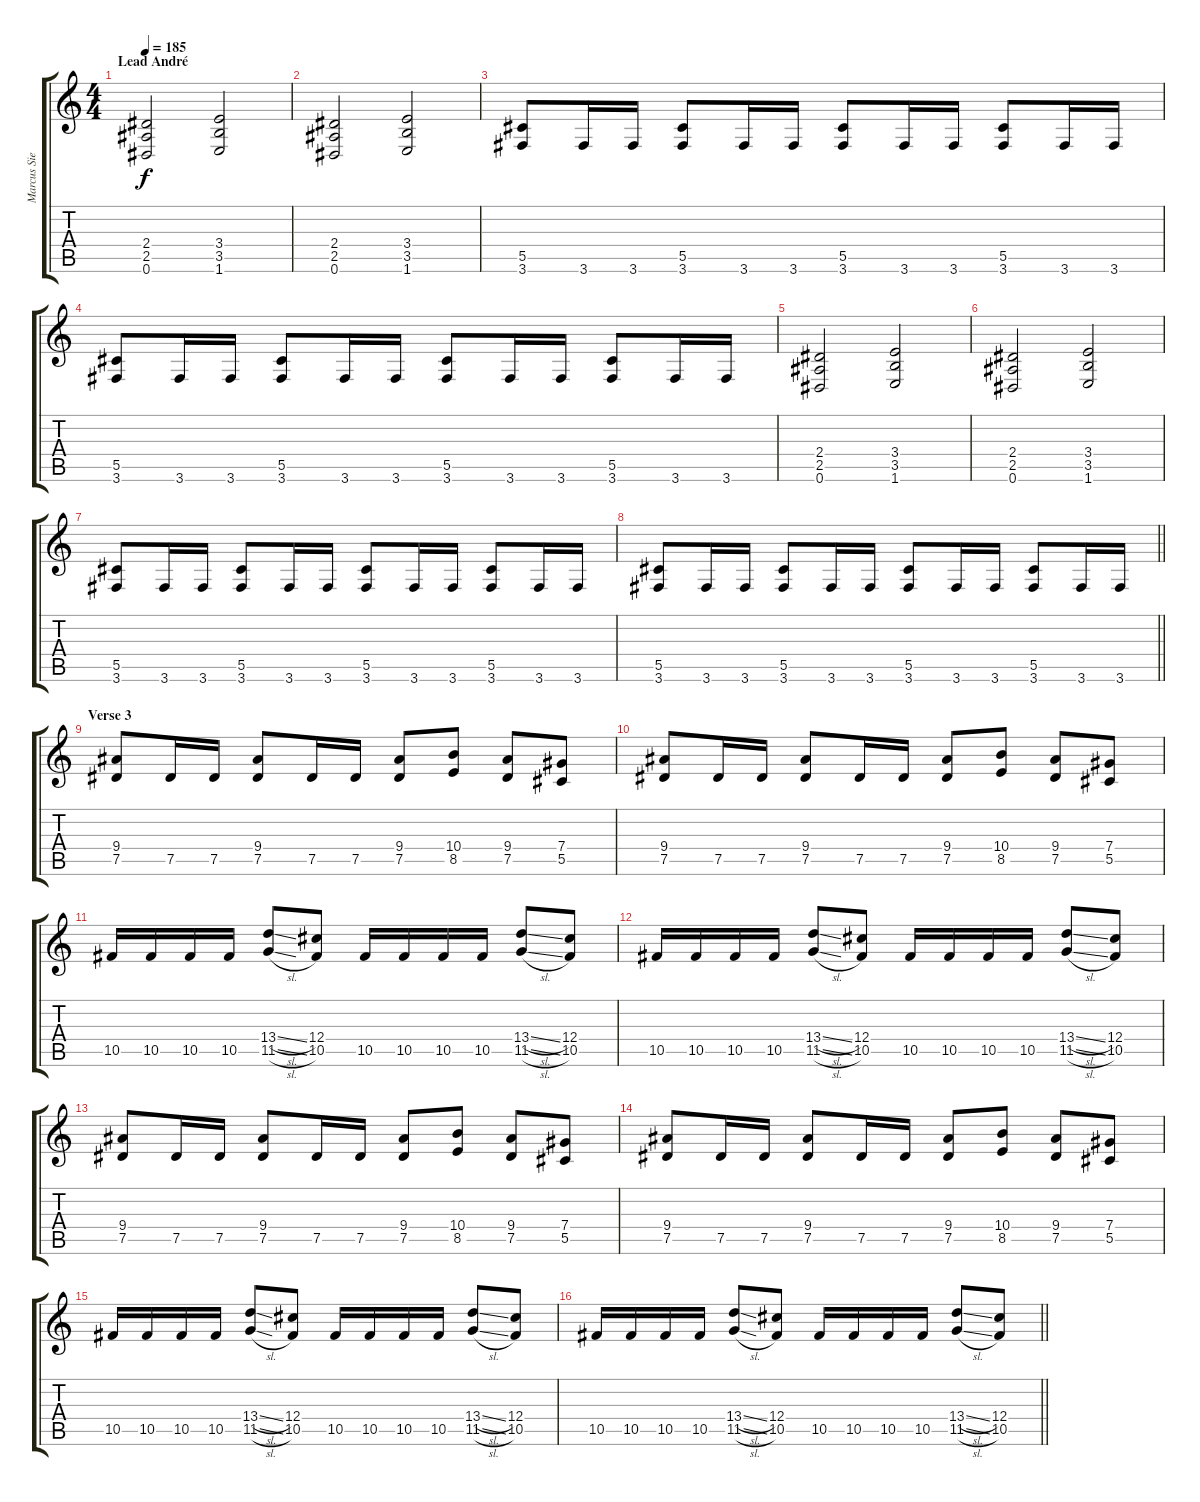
\track ("Marcus Siepen" "Marcus Sie") {instrument distortionguitar}
\staff {score tabs}
\tuning (Eb4 Bb3 Gb3 Db3 Ab2 Eb2) {hide}
\ts (4 4)
\section ("" "Lead André")
\tempo 185
\clef g2
\ks c
(2.4 2.5 0.6).2{dy f} (3.4 3.5 1.6).2 |
(2.4 2.5 0.6).2 (3.4 3.5 1.6).2 |
(5.5 3.6).8 3.6.16 3.6.16 (5.5 3.6).8 3.6.16 3.6.16 (5.5 3.6).8 3.6.16 3.6.16 (5.5 3.6).8 3.6.16 3.6.16 |
(5.5 3.6).8 3.6.16 3.6.16 (5.5 3.6).8 3.6.16 3.6.16 (5.5 3.6).8 3.6.16 3.6.16 (5.5 3.6).8 3.6.16 3.6.16 |
(2.4 2.5 0.6).2 (3.4 3.5 1.6).2 |
(2.4 2.5 0.6).2 (3.4 3.5 1.6).2 |
(5.5 3.6).8 3.6.16 3.6.16 (5.5 3.6).8 3.6.16 3.6.16 (5.5 3.6).8 3.6.16 3.6.16 (5.5 3.6).8 3.6.16 3.6.16 |
\barLineRight lightlight
(5.5 3.6).8 3.6.16 3.6.16 (5.5 3.6).8 3.6.16 3.6.16 (5.5 3.6).8 3.6.16 3.6.16 (5.5 3.6).8 3.6.16 3.6.16 |
\section ("" "Verse 3")
(9.4 7.5).8 7.5.16 7.5.16 (9.4 7.5).8 7.5.16 7.5.16 (9.4 7.5).8 (10.4 8.5).8 (9.4 7.5).8 (7.4 5.5).8 |
(9.4 7.5).8 7.5.16 7.5.16 (9.4 7.5).8 7.5.16 7.5.16 (9.4 7.5).8 (10.4 8.5).8 (9.4 7.5).8 (7.4 5.5).8 |
10.5.16 10.5.16 10.5.16 10.5.16 (13.4{sl} 11.5{sl}).8 (12.4 10.5).8 10.5.16 10.5.16 10.5.16 10.5.16 (13.4{sl} 11.5{sl}).8 (12.4 10.5).8 |
10.5.16 10.5.16 10.5.16 10.5.16 (13.4{sl} 11.5{sl}).8 (12.4 10.5).8 10.5.16 10.5.16 10.5.16 10.5.16 (13.4{sl} 11.5{sl}).8 (12.4 10.5).8 |
(9.4 7.5).8 7.5.16 7.5.16 (9.4 7.5).8 7.5.16 7.5.16 (9.4 7.5).8 (10.4 8.5).8 (9.4 7.5).8 (7.4 5.5).8 |
(9.4 7.5).8 7.5.16 7.5.16 (9.4 7.5).8 7.5.16 7.5.16 (9.4 7.5).8 (10.4 8.5).8 (9.4 7.5).8 (7.4 5.5).8 |
10.5.16 10.5.16 10.5.16 10.5.16 (13.4{sl} 11.5{sl}).8 (12.4 10.5).8 10.5.16 10.5.16 10.5.16 10.5.16 (13.4{sl} 11.5{sl}).8 (12.4 10.5).8 |
\barLineRight lightlight
10.5.16 10.5.16 10.5.16 10.5.16 (13.4{sl} 11.5{sl}).8 (12.4 10.5).8 10.5.16 10.5.16 10.5.16 10.5.16 (13.4{sl} 11.5{sl}).8 (12.4 10.5).8
